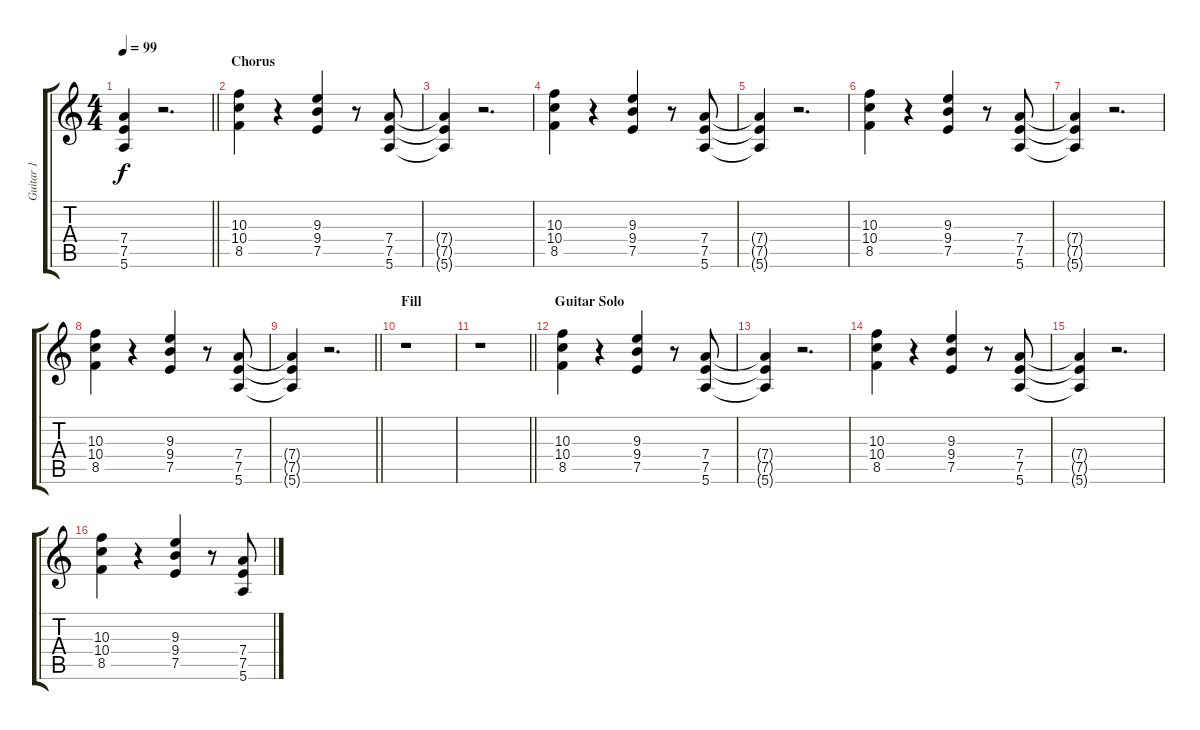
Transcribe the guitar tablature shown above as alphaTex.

\track ("Guitar 1" "Guitar 1") {instrument acousticguitarsteel}
\staff {score tabs}
\tuning (E4 B3 G3 D3 A2 E2) {hide}
\ts (4 4)
\tempo 99
\clef g2
\barLineRight lightlight
\ks c
(7.4{t} 7.5{t} 5.6{t}).4{dy f} r.2{d} |
\section ("" "Chorus")
(10.3 10.4 8.5).4 r.4 (9.3 9.4 7.5).4 r.8 (7.4 7.5 5.6).8 |
(7.4{t} 7.5{t} 5.6{t}).4 r.2{d} |
(10.3 10.4 8.5).4 r.4 (9.3 9.4 7.5).4 r.8 (7.4 7.5 5.6).8 |
(7.4{t} 7.5{t} 5.6{t}).4 r.2{d} |
(10.3 10.4 8.5).4 r.4 (9.3 9.4 7.5).4 r.8 (7.4 7.5 5.6).8 |
(7.4{t} 7.5{t} 5.6{t}).4 r.2{d} |
(10.3 10.4 8.5).4 r.4 (9.3 9.4 7.5).4 r.8 (7.4 7.5 5.6).8 |
\barLineRight lightlight
(7.4{t} 7.5{t} 5.6{t}).4 r.2{d} |
\section ("" "Fill")
r.1 |
\barLineRight lightlight
r.1 |
\section ("" "Guitar Solo")
(10.3 10.4 8.5).4 r.4 (9.3 9.4 7.5).4 r.8 (7.4 7.5 5.6).8 |
(7.4{t} 7.5{t} 5.6{t}).4 r.2{d} |
(10.3 10.4 8.5).4 r.4 (9.3 9.4 7.5).4 r.8 (7.4 7.5 5.6).8 |
(7.4{t} 7.5{t} 5.6{t}).4 r.2{d} |
(10.3 10.4 8.5).4 r.4 (9.3 9.4 7.5).4 r.8 (7.4 7.5 5.6).8
